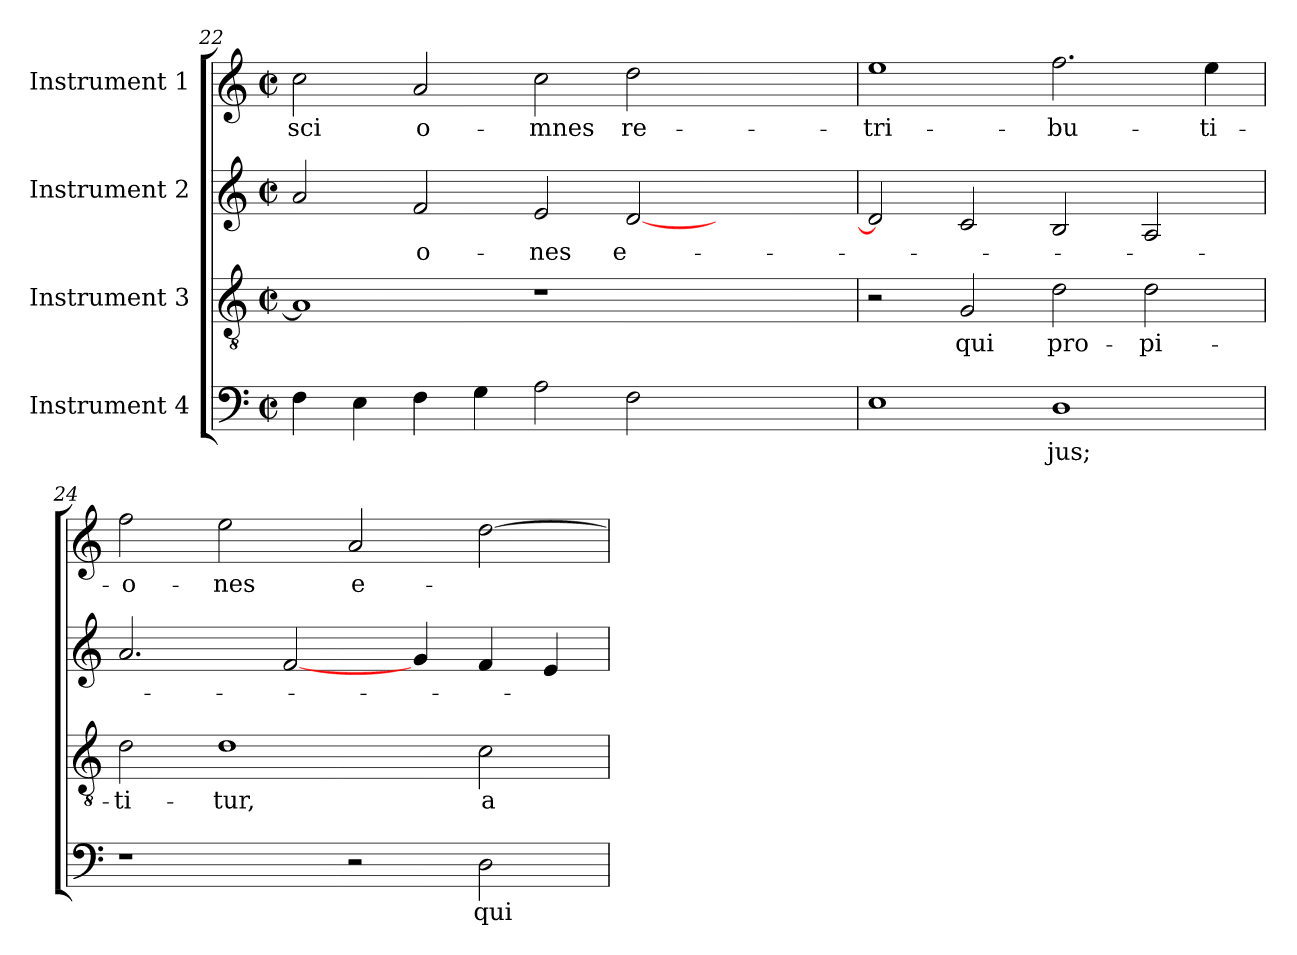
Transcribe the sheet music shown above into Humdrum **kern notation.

**kern	**text	**kern	**text	**kern	**text	**kern	**text
*part4	*part4	*part3	*part3	*part2	*part2	*part1	*part1
*staff4	*staff4	*staff3	*staff3	*staff2	*staff2	*staff1	*staff1
*I"Instrument 4	*	*I"Instrument 3	*	*I"Instrument 2	*	*I"Instrument 1	*
*clefF4	*	*clefGv2	*	*clefG2	*	*clefG2	*
*M2/2	*	*M2/2	*	*M2/2	*	*M2/2	*
*met(c|)	*	*met(c|)	*	*met(c|)	*	*met(c|)	*
=22	=22	=22	=22	=22	=22	=22	=22
!	!	!	!	!	!	!	!LO:LY:b:cj
4F\	.	1A]	.	2a/	.	2cc\	-sci
4E\	.	.	.	.	.	.	.
!	!	!	!	!	!LO:LY:b:cj	!	!LO:LY:b:cj
4F\	.	.	.	2f/	-o-	2a/	o-
4G\	.	.	.	.	.	.	.
!	!	!LO:N:vis=1	!	!	!LO:LY:b:cj	!	!LO:LY:b:cj
2A\	.	0r	.	2e/	-nes	2cc\	-mnes
!	!	!	!	!	!LO:LY:b:rj	!	!LO:LY:b:cj
2F\	.	.	.	[<2d/	e-	2dd\	re-
1ryy	.	.	.	1ryy	.	1ryy	.
=23	=23	=23	=23	=23	=23	=23	=23
!	!	!	!	!	!	!	!LO:LY:b:cj
1E	.	2r	.	2d/]	.	1ee	-tri-
!	!	!	!LO:LY:b:cj	!	!	!	!
.	.	2G/	qui	2c/	.	.	.
!	!LO:LY:b:cj	!	!LO:LY:b:cj	!	!	!	!LO:LY:b:cj
1D	-jus;	2d\	pro-	2B/	.	2.ff\	-bu-
!	!	!	!LO:LY:b:rj	!	!	!	!
.	.	2d\	-pi-	2A/	.	.	.
!	!	!	!	!	!	!	!LO:LY:b:cj
.	.	.	.	.	.	4ee\	-ti-
=24	=24	=24	=24	=24	=24	=24	=24
!	!	!	!LO:LY:b:cj	!	!	!	!LO:LY:b:cj
1r	.	2d\	-ti-	2.a/	.	2ff\	-o-
!	!	!	!LO:LY:b:cj	!	!	!	!LO:LY:b:cj
.	.	1d	-tur,	.	.	2ee\	-nes
.	.	.	.	[<2f/	.	.	.
!	!	!	!	!	!	!	!LO:LY:b:rj
2r	.	.	.	.	.	2a/	e-
.	.	.	.	4g/	.	.	.
!	!LO:LY:b:cj	!	!LO:LY:b:cj	!	!	!	!
2D\	qui	2c\	-a-	4f/	.	[>2dd\	.
.	.	.	.	4e/	.	.	.
=	=	=	=	=	=	=	=
*-	*-	*-	*-	*-	*-	*-	*-
